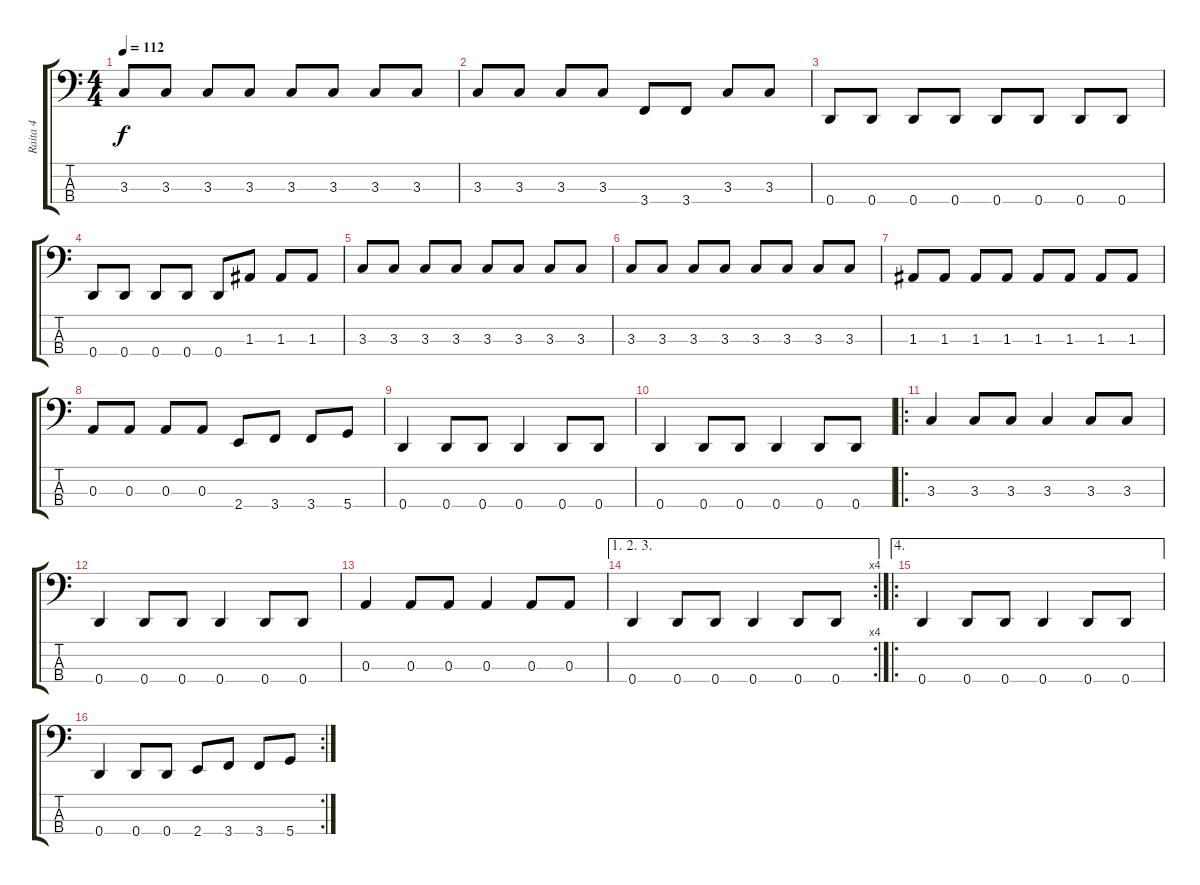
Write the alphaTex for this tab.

\track ("Raita 4" "Raita 4") {instrument electricbassfinger}
\staff {score tabs}
\tuning (G2 D2 A1 D1) {hide}
\ts (4 4)
\tempo 112
\clef f4
\ks c
3.3.8{dy f} 3.3.8 3.3.8 3.3.8 3.3.8 3.3.8 3.3.8 3.3.8 |
3.3.8 3.3.8 3.3.8 3.3.8 3.4.8 3.4.8 3.3.8 3.3.8 |
0.4.8 0.4.8 0.4.8 0.4.8 0.4.8 0.4.8 0.4.8 0.4.8 |
0.4.8 0.4.8 0.4.8 0.4.8 0.4.8 1.3.8 1.3.8 1.3.8 |
3.3.8 3.3.8 3.3.8 3.3.8 3.3.8 3.3.8 3.3.8 3.3.8 |
3.3.8 3.3.8 3.3.8 3.3.8 3.3.8 3.3.8 3.3.8 3.3.8 |
1.3.8 1.3.8 1.3.8 1.3.8 1.3.8 1.3.8 1.3.8 1.3.8 |
0.3.8 0.3.8 0.3.8 0.3.8 2.4.8 3.4.8 3.4.8 5.4.8 |
0.4.4 0.4.8 0.4.8 0.4.4 0.4.8 0.4.8 |
0.4.4 0.4.8 0.4.8 0.4.4 0.4.8 0.4.8 |
\ro
3.3.4 3.3.8 3.3.8 3.3.4 3.3.8 3.3.8 |
0.4.4 0.4.8 0.4.8 0.4.4 0.4.8 0.4.8 |
0.3.4 0.3.8 0.3.8 0.3.4 0.3.8 0.3.8 |
\ae (1 2 3)
\rc 4
0.4.4 0.4.8 0.4.8 0.4.4 0.4.8 0.4.8 |
\ae 4
\ro
0.4.4 0.4.8 0.4.8 0.4.4 0.4.8 0.4.8 |
\rc 2
0.4.4 0.4.8 0.4.8 2.4.8 3.4.8 3.4.8 5.4.8
